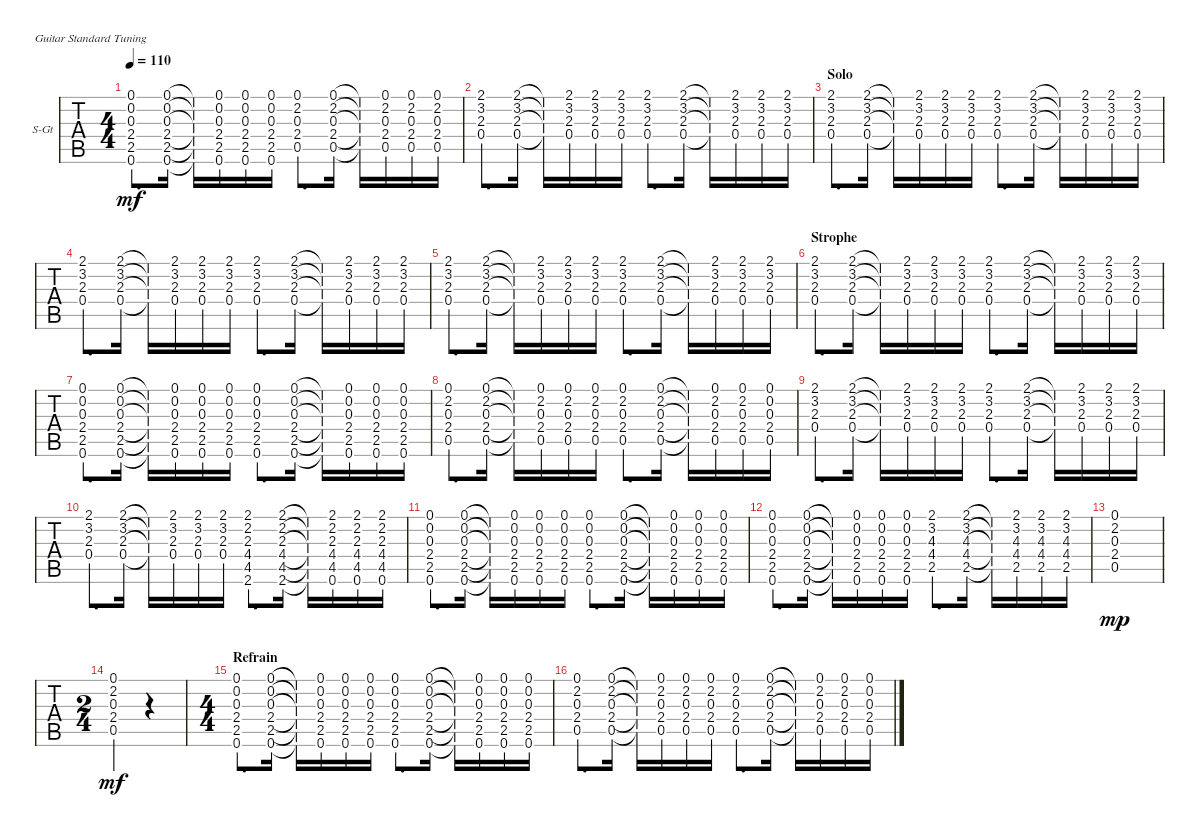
\bracketExtendMode groupsimilarinstruments
\firstSystemTrackNameOrientation horizontal
\otherSystemsTrackNameOrientation horizontal
\track ("Rhythm Guitar " "S-Gt") {instrument acousticguitarsteel}
\staff {tabs}
\tuning (E4 B3 G3 D3 A2 E2)
\ts (4 4)
\tempo 110
\clef g2
\ks c
(0.1 0.2 0.3 2.4 2.5 0.6).8{d dy mf} (0.1 0.2 0.3 2.4 2.5 0.6).16 (0.1{t} 0.2{t} 0.3{t} 2.4{t} 2.5{t} 0.6{t}).16 (0.1 0.2 0.3 2.4 2.5 0.6).16 (0.1 0.2 0.3 2.4 2.5 0.6).16 (0.1 0.2 0.3 2.4 2.5 0.6).16 (0.1 2.2 0.3 2.4 0.5).8{d} (0.1 2.2 0.3 2.4 0.5).16 (0.1{t} 2.2{t} 0.3{t} 2.4{t} 0.5{t}).16 (0.1 2.2 0.3 2.4 0.5).16 (0.1 2.2 0.3 2.4 0.5).16 (0.1 2.2 0.3 2.4 0.5).16 |
(2.1 3.2 2.3 0.4).8{d} (2.1 3.2 2.3 0.4).16 (2.1{t} 3.2{t} 2.3{t} 0.4{t}).16 (2.1 3.2 2.3 0.4).16 (2.1 3.2 2.3 0.4).16 (2.1 3.2 2.3 0.4).16 (2.1 3.2 2.3 0.4).8{d} (2.1 3.2 2.3 0.4).16 (2.1{t} 3.2{t} 2.3{t} 0.4{t}).16 (2.1 3.2 2.3 0.4).16 (2.1 3.2 2.3 0.4).16 (2.1 3.2 2.3 0.4).16 |
\section ("" "Solo")
(2.1 3.2 2.3 0.4).8{d} (2.1 3.2 2.3 0.4).16 (2.1{t} 3.2{t} 2.3{t} 0.4{t}).16 (2.1 3.2 2.3 0.4).16 (2.1 3.2 2.3 0.4).16 (2.1 3.2 2.3 0.4).16 (2.1 3.2 2.3 0.4).8{d} (2.1 3.2 2.3 0.4).16 (2.1{t} 3.2{t} 2.3{t} 0.4{t}).16 (2.1 3.2 2.3 0.4).16 (2.1 3.2 2.3 0.4).16 (2.1 3.2 2.3 0.4).16 |
(2.1 3.2 2.3 0.4).8{d} (2.1 3.2 2.3 0.4).16 (2.1{t} 3.2{t} 2.3{t} 0.4{t}).16 (2.1 3.2 2.3 0.4).16 (2.1 3.2 2.3 0.4).16 (2.1 3.2 2.3 0.4).16 (2.1 3.2 2.3 0.4).8{d} (2.1 3.2 2.3 0.4).16 (2.1{t} 3.2{t} 2.3{t} 0.4{t}).16 (2.1 3.2 2.3 0.4).16 (2.1 3.2 2.3 0.4).16 (2.1 3.2 2.3 0.4).16 |
(2.1 3.2 2.3 0.4).8{d} (2.1 3.2 2.3 0.4).16 (2.1{t} 3.2{t} 2.3{t} 0.4{t}).16 (2.1 3.2 2.3 0.4).16 (2.1 3.2 2.3 0.4).16 (2.1 3.2 2.3 0.4).16 (2.1 3.2 2.3 0.4).8{d} (2.1 3.2 2.3 0.4).16 (2.1{t} 3.2{t} 2.3{t} 0.4{t}).16 (2.1 3.2 2.3 0.4).16 (2.1 3.2 2.3 0.4).16 (2.1 3.2 2.3 0.4).16 |
\section ("" "Strophe")
(2.1 3.2 2.3 0.4).8{d} (2.1 3.2 2.3 0.4).16 (2.1{t} 3.2{t} 2.3{t} 0.4{t}).16 (2.1 3.2 2.3 0.4).16 (2.1 3.2 2.3 0.4).16 (2.1 3.2 2.3 0.4).16 (2.1 3.2 2.3 0.4).8{d} (2.1 3.2 2.3 0.4).16 (2.1{t} 3.2{t} 2.3{t} 0.4{t}).16 (2.1 3.2 2.3 0.4).16 (2.1 3.2 2.3 0.4).16 (2.1 3.2 2.3 0.4).16 |
(0.1 0.2 0.3 2.4 2.5 0.6).8{d} (0.1 0.2 0.3 2.4 2.5 0.6).16 (0.1{t} 0.2{t} 0.3{t} 2.4{t} 2.5{t} 0.6{t}).16 (0.1 0.2 0.3 2.4 2.5 0.6).16 (0.1 0.2 0.3 2.4 2.5 0.6).16 (0.1 0.2 0.3 2.4 2.5 0.6).16 (0.1 0.2 0.3 2.4 2.5 0.6).8{d} (0.1 0.2 0.3 2.4 2.5 0.6).16 (0.1{t} 0.2{t} 0.3{t} 2.4{t} 2.5{t} 0.6{t}).16 (0.1 0.2 0.3 2.4 2.5 0.6).16 (0.1 0.2 0.3 2.4 2.5 0.6).16 (0.1 0.2 0.3 2.4 2.5 0.6).16 |
(0.1 2.2 0.3 2.4 0.5).8{d} (0.1 2.2 0.3 2.4 0.5).16 (0.1{t} 2.2{t} 0.3{t} 2.4{t} 0.5{t}).16 (0.1 2.2 0.3 2.4 0.5).16 (0.1 2.2 0.3 2.4 0.5).16 (0.1 2.2 0.3 2.4 0.5).16 (0.1 2.2 0.3 2.4 0.5).8{d} (0.1 2.2 0.3 2.4 0.5).16 (0.1{t} 2.2{t} 0.3{t} 2.4{t} 0.5{t}).16 (0.1 2.2 0.3 2.4 0.5).16 (0.1 2.2 0.3 2.4 0.5).16 (0.1 0.2 0.3 2.4 0.5).16 |
(2.1 3.2 2.3 0.4).8{d} (2.1 3.2 2.3 0.4).16 (2.1{t} 3.2{t} 2.3{t} 0.4{t}).16 (2.1 3.2 2.3 0.4).16 (2.1 3.2 2.3 0.4).16 (2.1 3.2 2.3 0.4).16 (2.1 3.2 2.3 0.4).8{d} (2.1 3.2 2.3 0.4).16 (2.1{t} 3.2{t} 2.3{t} 0.4{t}).16 (2.1 3.2 2.3 0.4).16 (2.1 3.2 2.3 0.4).16 (2.1 3.2 2.3 0.4).16 |
(2.1 3.2 2.3 0.4).8{d} (2.1 3.2 2.3 0.4).16 (2.1{t} 3.2{t} 2.3{t} 0.4{t}).16 (2.1 3.2 2.3 0.4).16 (2.1 3.2 2.3 0.4).16 (2.1 3.2 2.3 0.4).16 (2.1 2.2 2.3 4.4 4.5 2.6).8{d} (2.1 2.2 2.3 4.4 4.5 2.6).16 (2.1{t} 2.2{t} 2.3{t} 4.4{t} 4.5{t} 2.6{t}).16 (2.1 2.2 2.3 4.4 4.5 0.6).16 (2.1 2.2 2.3 4.4 4.5 0.6).16 (2.1 2.2 2.3 4.4 4.5 0.6).16 |
(0.1 0.2 0.3 2.4 2.5 0.6).8{d} (0.1 0.2 0.3 2.4 2.5 0.6).16 (0.1{t} 0.2{t} 0.3{t} 2.4{t} 2.5{t} 0.6{t}).16 (0.1 0.2 0.3 2.4 2.5 0.6).16 (0.1 0.2 0.3 2.4 2.5 0.6).16 (0.1 0.2 0.3 2.4 2.5 0.6).16 (0.1 0.2 0.3 2.4 2.5 0.6).8{d} (0.1 0.2 0.3 2.4 2.5 0.6).16 (0.1{t} 0.2{t} 0.3{t} 2.4{t} 2.5{t} 0.6{t}).16 (0.1 0.2 0.3 2.4 2.5 0.6).16 (0.1 0.2 0.3 2.4 2.5 0.6).16 (0.1 0.2 0.3 2.4 2.5 0.6).16 |
(0.1 0.2 0.3 2.4 2.5 0.6).8{d} (0.1 0.2 0.3 2.4 2.5 0.6).16 (0.1{t} 0.2{t} 0.3{t} 2.4{t} 2.5{t} 0.6{t}).16 (0.1 0.2 0.3 2.4 2.5 0.6).16 (0.1 0.2 0.3 2.4 2.5 0.6).16 (0.1 0.2 0.3 2.4 2.5 0.6).16 (2.1 3.2 4.3 4.4 2.5).8{d} (2.1 3.2 4.3 4.4 2.5).16 (2.1{t} 3.2{t} 4.3{t} 4.4{t} 2.5{t}).16 (2.1 3.2 4.3 4.4 2.5).16 (2.1 3.2 4.3 4.4 2.5).16 (2.1 3.2 4.3 4.4 2.5).16 |
(0.1{ac} 2.2{ac} 0.3{ac} 2.4{ac} 0.5{ac}).1{dy mp} |
\ts (2 4)
(0.1 2.2 0.3 2.4 0.5).4{dy mf} r.4 |
\ts (4 4)
\section ("" "Refrain")
(0.1 0.2 0.3 2.4 2.5 0.6).8{d} (0.1 0.2 0.3 2.4 2.5 0.6).16 (0.1{t} 0.2{t} 0.3{t} 2.4{t} 2.5{t} 0.6{t}).16 (0.1 0.2 0.3 2.4 2.5 0.6).16 (0.1 0.2 0.3 2.4 2.5 0.6).16 (0.1 0.2 0.3 2.4 2.5 0.6).16 (0.1 0.2 0.3 2.4 2.5 0.6).8{d} (0.1 0.2 0.3 2.4 2.5 0.6).16 (0.1{t} 0.2{t} 0.3{t} 2.4{t} 2.5{t} 0.6{t}).16 (0.1 0.2 0.3 2.4 2.5 0.6).16 (0.1 0.2 0.3 2.4 2.5 0.6).16 (0.1 0.2 0.3 2.4 2.5 0.6).16 |
(0.1 2.2 0.3 2.4 0.5).8{d} (0.1 2.2 0.3 2.4 0.5).16 (0.1{t} 2.2{t} 0.3{t} 2.4{t} 0.5{t}).16 (0.1 2.2 0.3 2.4 0.5).16 (0.1 2.2 0.3 2.4 0.5).16 (0.1 2.2 0.3 2.4 0.5).16 (0.1 2.2 0.3 2.4 0.5).8{d} (0.1 2.2 0.3 2.4 0.5).16 (0.1{t} 2.2{t} 0.3{t} 2.4{t} 0.5{t}).16 (0.1 2.2 0.3 2.4 0.5).16 (0.1 2.2 0.3 2.4 0.5).16 (0.1 0.2 0.3 2.4 0.5).16
